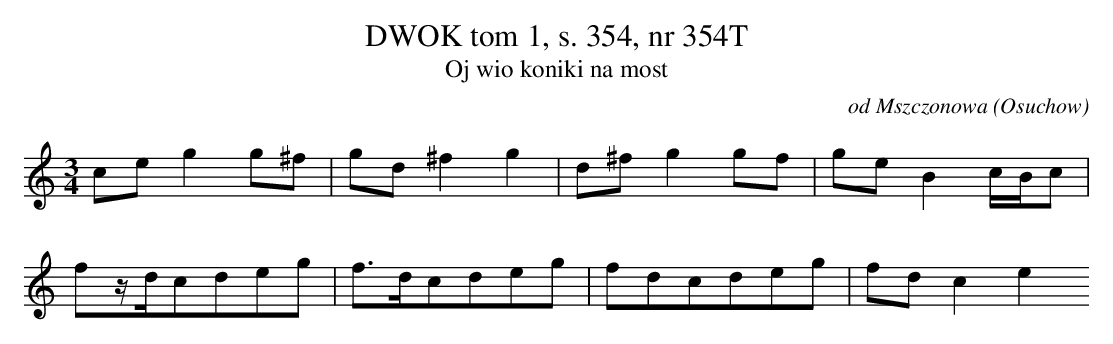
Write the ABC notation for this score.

X:1
T: DWOK tom 1, s. 354, nr 354T
T: Oj wio koniki na most
O: od Mszczonowa (Osuchow)
M: 3/4
L: 1/16
K: C
c2e2g4g2^f2 | g2d2^f4g4 | d2^f2g4g2f2 | g2e2B4cBc2 |
f2zdc2d2e2g2 | f3dc2d2e2g2 | f2d2c2d2e2g2 | f2d2c4e4
